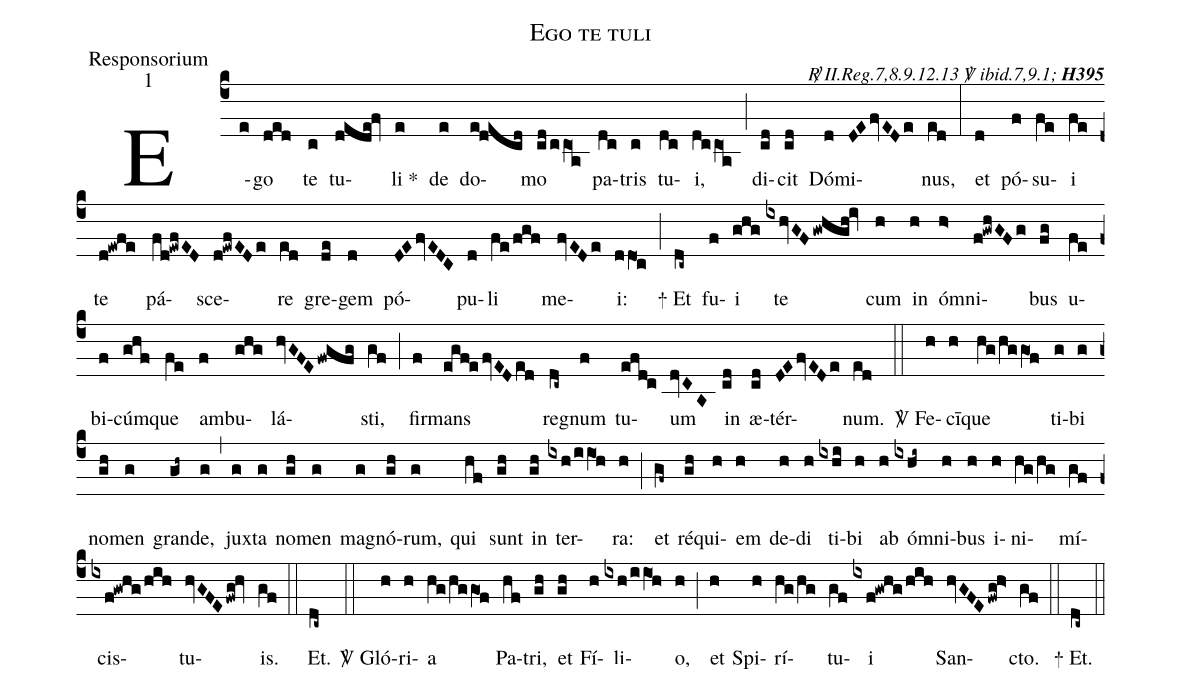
name:Ego te tuli;
office-part:Responsorium;
mode:1;
commentary:{\itshape\mdseries \Rbar\   II.Reg.7,8.9.12.13 \Vbar\ ibid.7,9.1;\/} {\bfseries H395};
%%
(c4) E(e)go(ded) te(c) tu(dede!fv)li <sp>*</sp>(e)
de(e) do(e@decd)mo(cd/ccO1a) pa(dc)tris(c) tu(dc)i,(dccO1a) (;)
di(cd)cit(cd) Dó(d)mi(DEfvEDe)nus,(ed) (:)
et(d) pó(f)su(fe)i(fe) te(d!ewfe) pá(fd!ewfED)sce(d!ewfEDe)re(ed) gre(de)gem(d) pó(DEfvEDC)pu(d)li(fe/fgf) me(fvEDe)i:(ddO1c) (;)
<sp>+</sp> Et(dc~) fu(f)i(ghg) te(ixhvGFgwhgh!iv) cum(h) in(h) óm(h>)ni(f!gwhGFg)bus(fg) u(fe)bi(f)cúm(ghf)que(fe) am(f)bu(ghg)lá(hvGFEfwgfg)sti,(gf) (;)
fir(f)mans(egf!efvEDed) reg(dc~)num(f) tu(efd!c)um(dvCA) in(cd) æ(cd)tér(DEfvEDe)num.(ed) (::)
<sp>V/</sp> Fe(h)cī(h)que(hg/hggO1f) ti(g)bi(g) no(gh)men(g) gran(gh~)de,(g) (,)
jux(g)ta(g) no(gh)men(g) ma(g)gnó(gh)rum,(g) qui(hf) sunt(gh) in(gh) ter(ixh/iiO1h)ra:(h) (;)
et(gf~) ré(gh)qui(h)em(h) de(h)di(h) ti(ixhi)bi(h) ab(h) óm(ixhi~)ni(h)bus(h) i(h)ni(hg/hg)mí(gf)cis(ixf!gwhg/hih)tu(hvGFE/fwg!hv)is.(gf) (::)
Et.(dc~) (::)
<sp>V/</sp> Gló(h)ri(h)a(hg/hggO1f) Pa(hf)tri,(gh) et(gh) Fí(h)li(ixh/iiO1!h)o,(h) (;)
et(h) Spi(h)rí(hg/hg)tu(gf)i(ixf!gwhg/hih) San(hvGFEfwg!h>)cto.(gf)  (::)
<sp>+</sp> Et.(dc~) (::)
